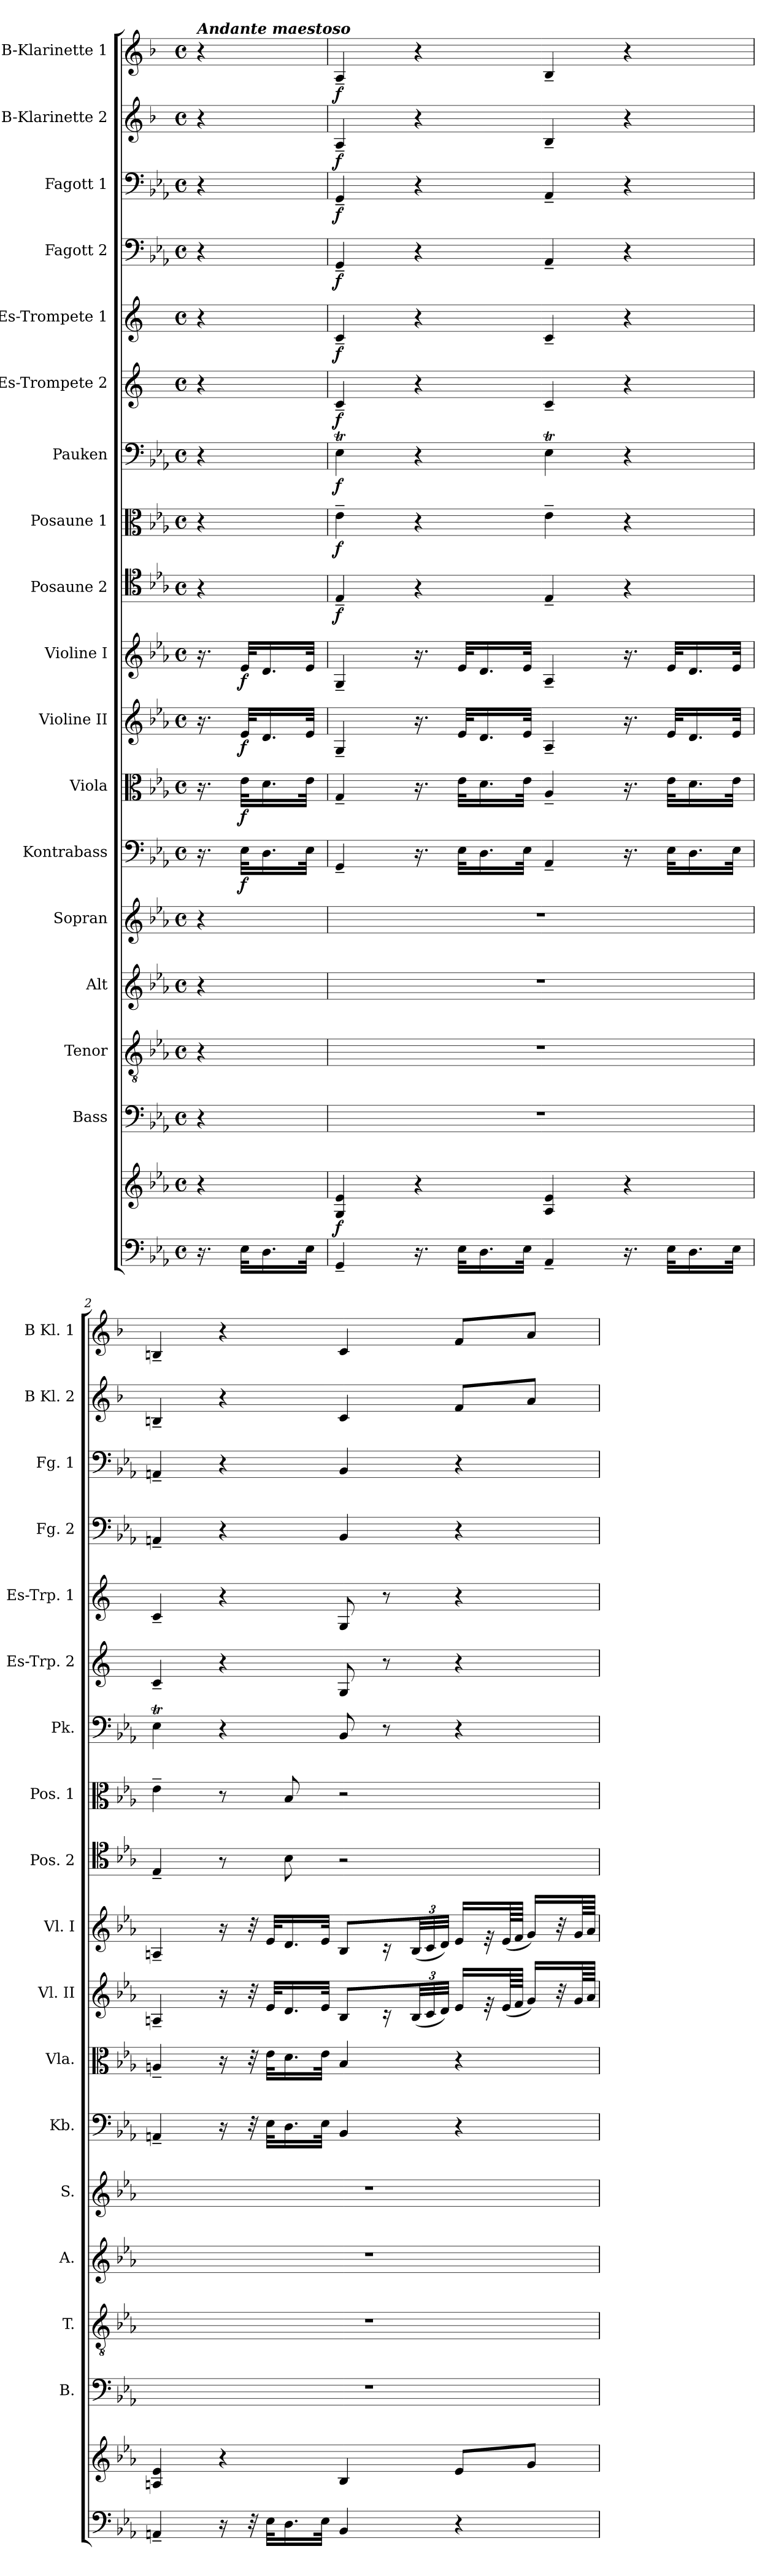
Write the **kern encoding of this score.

**kern	**kern	**dynam	**kern	**kern	**kern	**kern	**kern	**dynam	**kern	**dynam	**kern	**dynam	**kern	**dynam	**kern	**dynam	**kern	**dynam	**kern	**dynam	**kern	**dynam	**kern	**dynam	**kern	**dynam	**kern	**dynam	**kern	**dynam	**kern	**dynam
*part18	*part18	*part18	*part17	*part16	*part15	*part14	*part13	*part13	*part12	*part12	*part11	*part11	*part10	*part10	*part9	*part9	*part8	*part8	*part7	*part7	*part6	*part6	*part5	*part5	*part4	*part4	*part3	*part3	*part2	*part2	*part1	*part1
*staff19	*staff18	*staff18/19	*staff17	*staff16	*staff15	*staff14	*staff13	*staff13	*staff12	*staff12	*staff11	*staff11	*staff10	*staff10	*staff9	*staff9	*staff8	*staff8	*staff7	*staff7	*staff6	*staff6	*staff5	*staff5	*staff4	*staff4	*staff3	*staff3	*staff2	*staff2	*staff1	*staff1
*	*	*	*I"Bass	*I"Tenor	*I"Alt	*I"Sopran	*I"Kontrabass	*	*I"Viola	*	*I"Violine II	*	*I"Violine I	*	*I"Posaune 2	*	*I"Posaune 1	*	*I"Pauken	*	*I"Es-Trompete 2	*	*I"Es-Trompete 1	*	*I"Fagott 2	*	*I"Fagott 1	*	*I"B-Klarinette 2	*	*I"B-Klarinette 1	*
*	*	*	*I'B.	*I'T.	*I'A.	*I'S.	*I'Kb.	*	*I'Vla.	*	*I'Vl. II	*	*I'Vl. I	*	*I'Pos. 2	*	*I'Pos. 1	*	*I'Pk.	*	*I'Es-Trp. 2	*	*I'Es-Trp. 1	*	*I'Fg. 2	*	*I'Fg. 1	*	*I'B Kl. 2	*	*I'B Kl. 1	*
*clefF4	*clefG2	*	*clefF4	*clefGv2	*clefG2	*clefG2	*clefF4	*	*clefC3	*	*clefG2	*	*clefG2	*	*clefC4	*	*clefC3	*	*clefF4	*	*clefG2	*	*clefG2	*	*clefF4	*	*clefF4	*	*clefG2	*	*clefG2	*
*	*	*	*	*	*	*	*ITrd7c12	*	*	*	*	*	*	*	*	*	*	*	*	*	*ITrd-2c-3	*	*ITrd-2c-3	*	*	*	*	*	*ITrd1c2	*	*ITrd1c2	*
*k[b-e-a-]	*k[b-e-a-]	*	*k[b-e-a-]	*k[b-e-a-]	*k[b-e-a-]	*k[b-e-a-]	*k[b-e-a-]	*	*k[b-e-a-]	*	*k[b-e-a-]	*	*k[b-e-a-]	*	*k[b-e-a-]	*	*k[b-e-a-]	*	*k[b-e-a-]	*	*k[b-e-a-]	*	*k[b-e-a-]	*	*k[b-e-a-]	*	*k[b-e-a-]	*	*k[b-e-a-]	*	*k[b-e-a-]	*
*E-:	*E-:	*	*E-:	*E-:	*E-:	*E-:	*E-:	*	*E-:	*	*E-:	*	*E-:	*	*E-:	*	*E-:	*	*E-:	*	*E-:	*	*E-:	*	*E-:	*	*E-:	*	*E-:	*	*E-:	*
*M4/4	*M4/4	*	*M4/4	*M4/4	*M4/4	*M4/4	*M4/4	*	*M4/4	*	*M4/4	*	*M4/4	*	*M4/4	*	*M4/4	*	*M4/4	*	*M4/4	*	*M4/4	*	*M4/4	*	*M4/4	*	*M4/4	*	*M4/4	*
*met(c)	*met(c)	*	*met(c)	*met(c)	*met(c)	*met(c)	*met(c)	*	*met(c)	*	*met(c)	*	*met(c)	*	*met(c)	*	*met(c)	*	*met(c)	*	*met(c)	*	*met(c)	*	*met(c)	*	*met(c)	*	*met(c)	*	*met(c)	*
=	=	=	=	=	=	=	=	=	=	=	=	=	=	=	=	=	=	=	=	=	=	=	=	=	=	=	=	=	=	=	=	=
!	!	!	!	!	!	!	!	!	!	!	!	!	!	!	!	!	!	!	!	!	!	!	!	!	!	!	!	!	!	!	!LO:TX:a:Bi:t=Andante maestoso	!
16.r	4r	.	4r	4r	4r	4r	16.r	.	16.r	.	16.r	.	16.r	.	4r	.	4r	.	4r	.	4r	.	4r	.	4r	.	4r	.	4r	.	4r	.
!	!	!	!	!	!	!	!	!LO:DY:b	!	!LO:DY:b	!	!LO:DY:b	!	!LO:DY:b	!	!	!	!	!	!	!	!	!	!	!	!	!	!	!	!	!	!
32E-\KLL	.	.	.	.	.	.	32EE-\KLL	f	32e-\KLL	f	32e-/KLL	f	32e-/KLL	f	.	.	.	.	.	.	.	.	.	.	.	.	.	.	.	.	.	.
16.D\	.	.	.	.	.	.	16.DD\	.	16.d\	.	16.d/	.	16.d/	.	.	.	.	.	.	.	.	.	.	.	.	.	.	.	.	.	.	.
32E-\JJk	.	.	.	.	.	.	32EE-\JJk	.	32e-\JJk	.	32e-/JJk	.	32e-/JJk	.	.	.	.	.	.	.	.	.	.	.	.	.	.	.	.	.	.	.
=1	=1	=1	=1	=1	=1	=1	=1	=1	=1	=1	=1	=1	=1	=1	=1	=1	=1	=1	=1	=1	=1	=1	=1	=1	=1	=1	=1	=1	=1	=1	=1	=1
!	!	!LO:DY:b	!	!	!	!	!	!	!	!	!	!	!	!	!	!LO:DY:b	!	!LO:DY:b	!	!LO:DY:b	!	!LO:DY:b	!	!LO:DY:b	!	!LO:DY:b	!	!LO:DY:b	!	!LO:DY:b	!	!LO:DY:b
4GG~</	4G/ 4e-/	f	1r	1r	1r	1r	4GGG~</	.	4G~</	.	4G~</	.	4G~</	.	4E-~</	f	4e-~>\	f	4E-T\	f	4e-~</	f	4e-~</	f	4GG~</	f	4GG~</	f	4G~</	f	4G~</	f
16.r	4r	.	.	.	.	.	16.r	.	16.r	.	16.r	.	16.r	.	4r	.	4r	.	4r	.	4r	.	4r	.	4r	.	4r	.	4r	.	4r	.
32E-\KLL	.	.	.	.	.	.	32EE-\KLL	.	32e-\KLL	.	32e-/KLL	.	32e-/KLL	.	.	.	.	.	.	.	.	.	.	.	.	.	.	.	.	.	.	.
16.D\	.	.	.	.	.	.	16.DD\	.	16.d\	.	16.d/	.	16.d/	.	.	.	.	.	.	.	.	.	.	.	.	.	.	.	.	.	.	.
32E-\JJk	.	.	.	.	.	.	32EE-\JJk	.	32e-\JJk	.	32e-/JJk	.	32e-/JJk	.	.	.	.	.	.	.	.	.	.	.	.	.	.	.	.	.	.	.
4AA-~</	4A-/ 4e-/	.	.	.	.	.	4AAA-~</	.	4A-~</	.	4A-~</	.	4A-~</	.	4E-~</	.	4e-~>\	.	4E-T\	.	4e-~</	.	4e-~</	.	4AA-~</	.	4AA-~</	.	4A-~</	.	4A-~</	.
16.r	4r	.	.	.	.	.	16.r	.	16.r	.	16.r	.	16.r	.	4r	.	4r	.	4r	.	4r	.	4r	.	4r	.	4r	.	4r	.	4r	.
32E-\KLL	.	.	.	.	.	.	32EE-\KLL	.	32e-\KLL	.	32e-/KLL	.	32e-/KLL	.	.	.	.	.	.	.	.	.	.	.	.	.	.	.	.	.	.	.
16.D\	.	.	.	.	.	.	16.DD\	.	16.d\	.	16.d/	.	16.d/	.	.	.	.	.	.	.	.	.	.	.	.	.	.	.	.	.	.	.
32E-\JJk	.	.	.	.	.	.	32EE-\JJk	.	32e-\JJk	.	32e-/JJk	.	32e-/JJk	.	.	.	.	.	.	.	.	.	.	.	.	.	.	.	.	.	.	.
=2	=2	=2	=2	=2	=2	=2	=2	=2	=2	=2	=2	=2	=2	=2	=2	=2	=2	=2	=2	=2	=2	=2	=2	=2	=2	=2	=2	=2	=2	=2	=2	=2
4AAn~</	4An/ 4e-/	.	1r	1r	1r	1r	4AAAn~</	.	4An~</	.	4An~</	.	4An~</	.	4E-~</	.	4e-~>\	.	4E-T\	.	4e-~</	.	4e-~</	.	4AAn~</	.	4AAn~</	.	4An~</	.	4An~</	.
16r	4r	.	.	.	.	.	16r	.	16r	.	16r	.	16r	.	8r	.	8r	.	4r	.	4r	.	4r	.	4r	.	4r	.	4r	.	4r	.
32r	.	.	.	.	.	.	32r	.	32r	.	32r	.	32r	.	.	.	.	.	.	.	.	.	.	.	.	.	.	.	.	.	.	.
32E-\KLL	.	.	.	.	.	.	32EE-\KLL	.	32e-\KLL	.	32e-/KLL	.	32e-/KLL	.	.	.	.	.	.	.	.	.	.	.	.	.	.	.	.	.	.	.
16.D\	.	.	.	.	.	.	16.DD\	.	16.d\	.	16.d/	.	16.d/	.	8B-\	.	8B-/	.	.	.	.	.	.	.	.	.	.	.	.	.	.	.
32E-\JJk	.	.	.	.	.	.	32EE-\JJk	.	32e-\JJk	.	32e-/JJk	.	32e-/JJk	.	.	.	.	.	.	.	.	.	.	.	.	.	.	.	.	.	.	.
4BB-/	4B-/	.	.	.	.	.	4BBB-/	.	4B-/	.	8B-/L	.	8B-/L	.	2r	.	2r	.	8BB-/	.	8B-/	.	8B-/	.	4BB-/	.	4BB-/	.	4B-/	.	4B-/	.
.	.	.	.	.	.	.	.	.	.	.	16r	.	16r	.	.	.	.	.	8r	.	8r	.	8r	.	.	.	.	.	.	.	.	.
*	*	*	*	*	*	*	*	*	*	*	*Xbrackettup	*	*Xbrackettup	*	*	*	*	*	*	*	*	*	*	*	*	*	*	*	*	*	*	*
.	.	.	.	.	.	.	.	.	.	.	(<48B-/LL	.	(<48B-/LL	.	.	.	.	.	.	.	.	.	.	.	.	.	.	.	.	.	.	.
.	.	.	.	.	.	.	.	.	.	.	48c/	.	48c/	.	.	.	.	.	.	.	.	.	.	.	.	.	.	.	.	.	.	.
.	.	.	.	.	.	.	.	.	.	.	48d/JJJ)	.	48d/JJJ)	.	.	.	.	.	.	.	.	.	.	.	.	.	.	.	.	.	.	.
4r	8e-/L	.	.	.	.	.	4r	.	4r	.	16e-/KL	.	16e-/KL	.	.	.	.	.	4r	.	4r	.	4r	.	4r	.	4r	.	8e-/L	.	8e-/L	.
.	.	.	.	.	.	.	.	.	.	.	32r	.	32r	.	.	.	.	.	.	.	.	.	.	.	.	.	.	.	.	.	.	.
.	.	.	.	.	.	.	.	.	.	.	(<64e-/LLL	.	(<64e-/LLL	.	.	.	.	.	.	.	.	.	.	.	.	.	.	.	.	.	.	.
.	.	.	.	.	.	.	.	.	.	.	64f/JJJJ	.	64f/JJJJ	.	.	.	.	.	.	.	.	.	.	.	.	.	.	.	.	.	.	.
.	8g/J	.	.	.	.	.	.	.	.	.	16g/KL)	.	16g/KL)	.	.	.	.	.	.	.	.	.	.	.	.	.	.	.	8g/J	.	8g/J	.
.	.	.	.	.	.	.	.	.	.	.	32r	.	32r	.	.	.	.	.	.	.	.	.	.	.	.	.	.	.	.	.	.	.
.	.	.	.	.	.	.	.	.	.	.	64g/LLL	.	64g/LLL	.	.	.	.	.	.	.	.	.	.	.	.	.	.	.	.	.	.	.
.	.	.	.	.	.	.	.	.	.	.	64a-/JJJJ	.	64a-/JJJJ	.	.	.	.	.	.	.	.	.	.	.	.	.	.	.	.	.	.	.
=	=	=	=	=	=	=	=	=	=	=	=	=	=	=	=	=	=	=	=	=	=	=	=	=	=	=	=	=	=	=	=	=
*-	*-	*-	*-	*-	*-	*-	*-	*-	*-	*-	*-	*-	*-	*-	*-	*-	*-	*-	*-	*-	*-	*-	*-	*-	*-	*-	*-	*-	*-	*-	*-	*-
